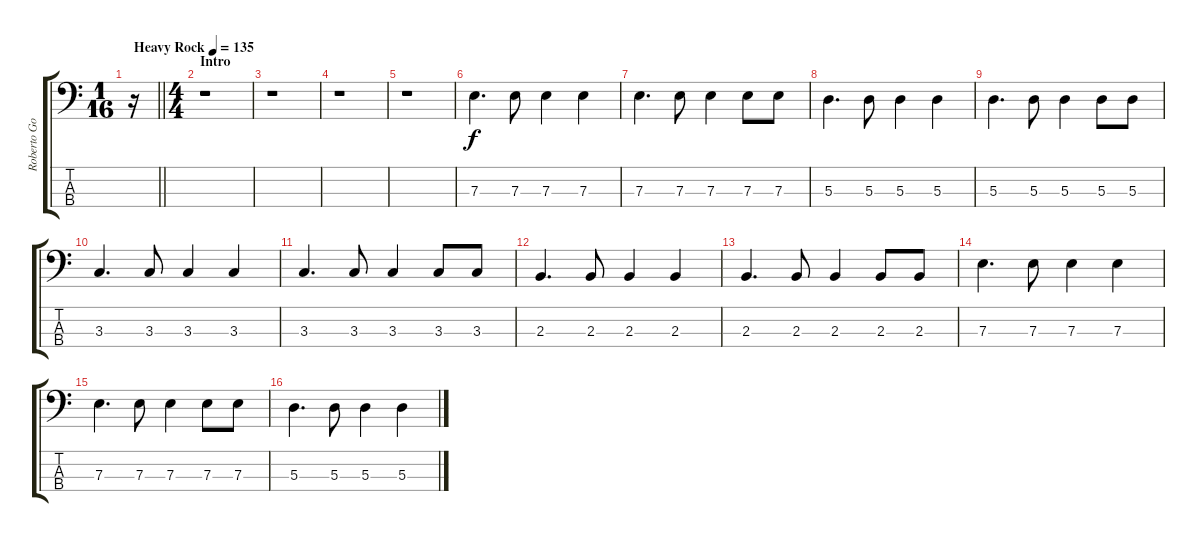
\track ("Roberto Gonzalo" "Roberto Go") {instrument electricbassfinger}
\staff {score tabs}
\tuning (G2 D2 A1 E1) {hide}
\ts (1 16)
\tempo (135 "Heavy Rock")
\clef f4
\barLineRight lightlight
\ks c
r.16{dy f instrument electricbassfinger} |
\ts (4 4)
\section ("" "Intro")
r.1 |
r.1 |
r.1 |
r.1 |
7.3.4{d} 7.3.8 7.3.4 7.3.4 |
7.3.4{d} 7.3.8 7.3.4 7.3.8 7.3.8 |
5.3.4{d} 5.3.8 5.3.4 5.3.4 |
5.3.4{d} 5.3.8 5.3.4 5.3.8 5.3.8 |
3.3.4{d} 3.3.8 3.3.4 3.3.4 |
3.3.4{d} 3.3.8 3.3.4 3.3.8 3.3.8 |
2.3.4{d} 2.3.8 2.3.4 2.3.4 |
2.3.4{d} 2.3.8 2.3.4 2.3.8 2.3.8 |
7.3.4{d} 7.3.8 7.3.4 7.3.4 |
7.3.4{d} 7.3.8 7.3.4 7.3.8 7.3.8 |
5.3.4{d} 5.3.8 5.3.4 5.3.4
